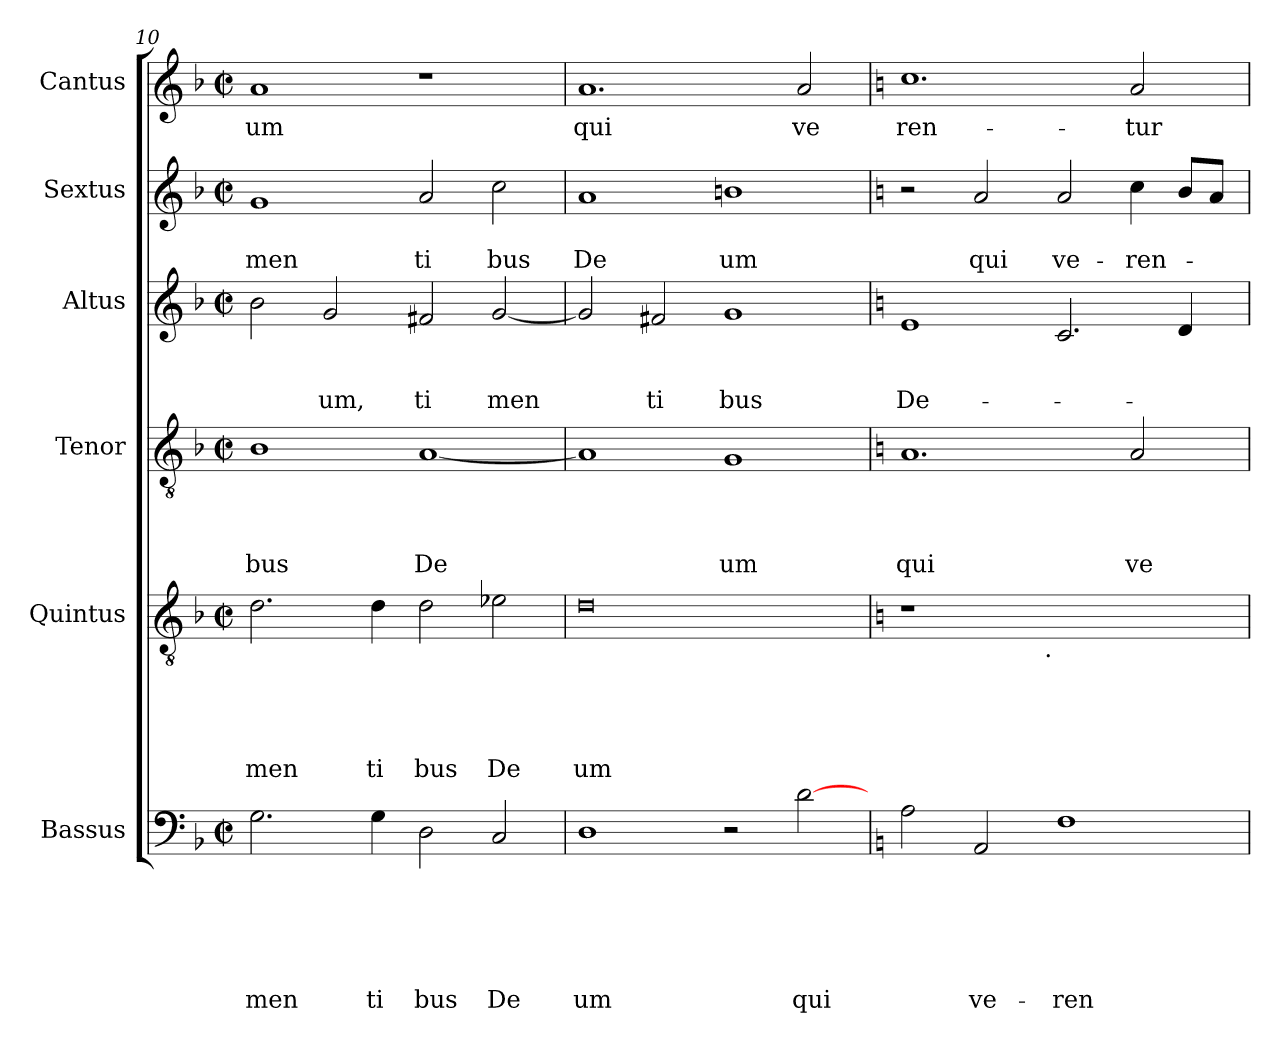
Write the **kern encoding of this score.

**kern	**text	**text	**text	**text	**text	**text	**kern	**text	**text	**text	**text	**text	**kern	**text	**text	**text	**text	**kern	**text	**text	**text	**kern	**text	**text	**kern	**text
*part6	*part6	*part6	*part6	*part6	*part6	*part6	*part5	*part5	*part5	*part5	*part5	*part5	*part4	*part4	*part4	*part4	*part4	*part3	*part3	*part3	*part3	*part2	*part2	*part2	*part1	*part1
*staff6	*staff6	*staff6	*staff6	*staff6	*staff6	*staff6	*staff5	*staff5	*staff5	*staff5	*staff5	*staff5	*staff4	*staff4	*staff4	*staff4	*staff4	*staff3	*staff3	*staff3	*staff3	*staff2	*staff2	*staff2	*staff1	*staff1
*I"Bassus	*	*	*	*	*	*	*I"Quintus	*	*	*	*	*	*I"Tenor	*	*	*	*	*I"Altus	*	*	*	*I"Sextus	*	*	*I"Cantus	*
*clefF4	*	*	*	*	*	*	*clefGv2	*	*	*	*	*	*clefGv2	*	*	*	*	*clefG2	*	*	*	*clefG2	*	*	*clefG2	*
*k[b-]	*	*	*	*	*	*	*k[b-]	*	*	*	*	*	*k[b-]	*	*	*	*	*k[b-]	*	*	*	*k[b-]	*	*	*k[b-]	*
*F:	*	*	*	*	*	*	*F:	*	*	*	*	*	*F:	*	*	*	*	*F:	*	*	*	*F:	*	*	*F:	*
*M2/2	*	*	*	*	*	*	*M2/2	*	*	*	*	*	*M2/2	*	*	*	*	*M2/2	*	*	*	*M2/2	*	*	*M2/2	*
*met(c|)	*	*	*	*	*	*	*met(c|)	*	*	*	*	*	*met(c|)	*	*	*	*	*met(c|)	*	*	*	*met(c|)	*	*	*met(c|)	*
=10	=10	=10	=10	=10	=10	=10	=10	=10	=10	=10	=10	=10	=10	=10	=10	=10	=10	=10	=10	=10	=10	=10	=10	=10	=10	=10
!	!	!	!	!	!	!LO:LY:b	!	!	!	!	!	!LO:LY:b	!	!	!	!	!LO:LY:b	!	!	!	!	!	!	!LO:LY:b	!	!LO:LY:b
2.G\	.	.	.	.	.	men	2.d\	.	.	.	.	men	1B-	.	.	.	bus	2b-\	.	.	.	1g	.	men	1a	um
!	!	!	!	!	!	!	!	!	!	!	!	!	!	!	!	!	!	!	!	!	!LO:LY:b	!	!	!	!	!
.	.	.	.	.	.	.	.	.	.	.	.	.	.	.	.	.	.	2g/	.	.	um,	.	.	.	.	.
!	!	!	!	!	!	!LO:LY:b	!	!	!	!	!	!LO:LY:b	!	!	!	!	!	!	!	!	!	!	!	!	!	!
4G\	.	.	.	.	.	ti	4d\	.	.	.	.	ti	.	.	.	.	.	.	.	.	.	.	.	.	.	.
!	!	!	!	!	!	!LO:LY:b	!	!	!	!	!	!LO:LY:b	!	!	!	!	!LO:LY:b	!	!	!	!LO:LY:b	!	!	!LO:LY:b	!	!
2D\	.	.	.	.	.	bus	2d\	.	.	.	.	bus	[<1A	.	.	.	De	2f#X/	.	.	ti	2a/	.	ti	1r	.
!	!	!	!	!	!	!LO:LY:b	!	!	!	!	!	!LO:LY:b	!	!	!	!	!	!	!	!	!LO:LY:b	!	!	!LO:LY:b	!	!
2C/	.	.	.	.	.	De	2e-X\	.	.	.	.	De	.	.	.	.	.	[<2g/	.	.	men	2cc\	.	bus	.	.
=11	=11	=11	=11	=11	=11	=11	=11	=11	=11	=11	=11	=11	=11	=11	=11	=11	=11	=11	=11	=11	=11	=11	=11	=11	=11	=11
!	!	!	!	!	!	!LO:LY:b	!	!	!	!	!	!LO:LY:b	!	!	!	!	!	!	!	!	!	!	!	!LO:LY:b	!	!LO:LY:b
1D	.	.	.	.	.	um	0d	.	.	.	.	um	1A]	.	.	.	.	2g/]	.	.	.	1a	.	De	1.a	qui
!	!	!	!	!	!	!	!	!	!	!	!	!	!	!	!	!	!	!	!	!	!LO:LY:b	!	!	!	!	!
.	.	.	.	.	.	.	.	.	.	.	.	.	.	.	.	.	.	2f#X/	.	.	ti	.	.	.	.	.
!	!	!	!	!	!	!	!	!	!	!	!	!	!	!	!	!	!LO:LY:b	!	!	!	!LO:LY:b	!	!	!LO:LY:b	!	!
2r	.	.	.	.	.	.	.	.	.	.	.	.	1G	.	.	.	um	1g	.	.	bus	1bn	.	um	.	.
!	!	!	!	!	!	!LO:LY:b	!	!	!	!	!	!	!	!	!	!	!	!	!	!	!	!	!	!	!	!LO:LY:b
[<2d\	.	.	.	.	.	qui	.	.	.	.	.	.	.	.	.	.	.	.	.	.	.	.	.	.	2a/	ve
!!LO:PB:g=z
=12	=12	=12	=12	=12	=12	=12	=12	=12	=12	=12	=12	=12	=12	=12	=12	=12	=12	=12	=12	=12	=12	=12	=12	=12	=12	=12
*k[]	*	*	*	*	*	*	*k[]	*	*	*	*	*	*k[]	*	*	*	*	*k[]	*	*	*	*k[]	*	*	*k[]	*
*C:	*	*	*	*	*	*	*C:	*	*	*	*	*	*C:	*	*	*	*	*C:	*	*	*	*C:	*	*	*C:	*
!	!	!	!	!	!	!	!	!	!	!	!	!	!	!	!	!	!LO:LY:b	!	!	!	!LO:LY:b	!	!	!	!	!LO:LY:b
*	*	*	*	*	*	*	*^	*	*	*	*	*	*	*	*	*	*	*	*	*	*	*	*	*	*	*
2A\	.	.	.	.	.	.	1r	2ryy	.	.	.	.	.	1.A	.	.	.	qui	1e	.	.	De-	2r	.	.	1.cc	ren-
!	!	!	!	!	!	!LO:LY:b	!	!	!	!	!	!	!	!	!	!	!	!	!	!	!	!	!	!	!LO:LY:b	!	!
2AA/	.	.	.	.	.	ve-	.	4...ryy	.	.	.	.	.	.	.	.	.	.	.	.	.	.	2a/	.	qui	.	.
!	!	!	!	!	!	!	!	!LO:TX:b:t=.	!	!	!	!	!	!	!	!	!	!	!	!	!	!	!	!	!	!	!
.	.	.	.	.	.	.	.	1ryy	.	.	.	.	.	.	.	.	.	.	.	.	.	.	.	.	.	.	.
!	!	!	!	!	!	!LO:LY:b	!	!	!	!	!	!	!	!	!	!	!	!	!	!	!	!	!	!	!LO:LY:b	!	!
1F	.	.	.	.	.	-ren-	1ryy	.	.	.	.	.	.	.	.	.	.	.	2.c/	.	.	.	2a/	.	ve-	.	.
!	!	!	!	!	!	!	!	!	!	!	!	!	!	!	!	!	!	!LO:LY:b	!	!	!	!	!	!	!LO:LY:b	!	!LO:LY:b
.	.	.	.	.	.	.	.	.	.	.	.	.	.	2A/	.	.	.	ve-	.	.	.	.	4cc\	.	-ren-	2a/	-tur
.	.	.	.	.	.	.	.	.	.	.	.	.	.	.	.	.	.	.	4d/	.	.	.	8b/L	.	.	.	.
.	.	.	.	.	.	.	.	.	.	.	.	.	.	.	.	.	.	.	.	.	.	.	8a/J	.	.	.	.
.	.	.	.	.	.	.	.	32ryy	.	.	.	.	.	.	.	.	.	.	.	.	.	.	.	.	.	.	.
*	*	*	*	*	*	*	*v	*v	*	*	*	*	*	*	*	*	*	*	*	*	*	*	*	*	*	*	*
=	=	=	=	=	=	=	=	=	=	=	=	=	=	=	=	=	=	=	=	=	=	=	=	=	=	=
*-	*-	*-	*-	*-	*-	*-	*-	*-	*-	*-	*-	*-	*-	*-	*-	*-	*-	*-	*-	*-	*-	*-	*-	*-	*-	*-
